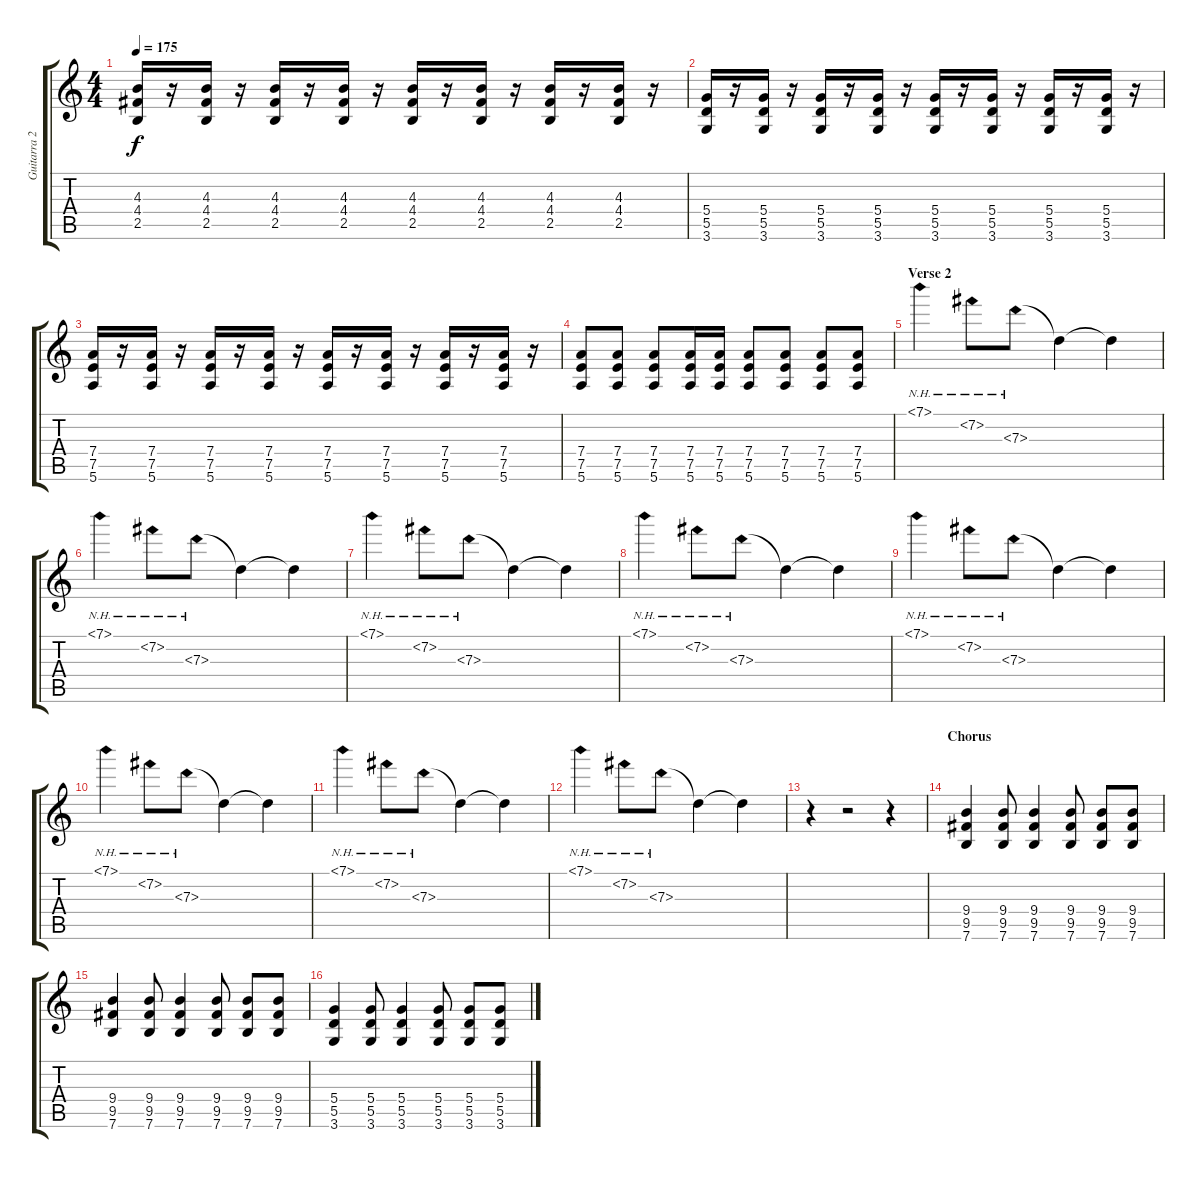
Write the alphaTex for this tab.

\track ("Guitarra 2 - Erik" "Guitarra 2") {instrument distortionguitar}
\staff {score tabs}
\tuning (E4 B3 G3 D3 A2 E2) {hide}
\ts (4 4)
\tempo 175
\clef g2
\ks c
(4.3 4.4 2.5).16{dy f} r.16 (4.3 4.4 2.5).16 r.16 (4.3 4.4 2.5).16 r.16 (4.3 4.4 2.5).16 r.16 (4.3 4.4 2.5).16 r.16 (4.3 4.4 2.5).16 r.16 (4.3 4.4 2.5).16 r.16 (4.3 4.4 2.5).16 r.16 |
(5.4 5.5 3.6).16 r.16 (5.4 5.5 3.6).16 r.16 (5.4 5.5 3.6).16 r.16 (5.4 5.5 3.6).16 r.16 (5.4 5.5 3.6).16 r.16 (5.4 5.5 3.6).16 r.16 (5.4 5.5 3.6).16 r.16 (5.4 5.5 3.6).16 r.16 |
(7.4 7.5 5.6).16 r.16 (7.4 7.5 5.6).16 r.16 (7.4 7.5 5.6).16 r.16 (7.4 7.5 5.6).16 r.16 (7.4 7.5 5.6).16 r.16 (7.4 7.5 5.6).16 r.16 (7.4 7.5 5.6).16 r.16 (7.4 7.5 5.6).16 r.16 |
(7.4 7.5 5.6).8 (7.4 7.5 5.6).8 (7.4 7.5 5.6).8 (7.4 7.5 5.6).16 (7.4 7.5 5.6).16 (7.4 7.5 5.6).8 (7.4 7.5 5.6).8 (7.4 7.5 5.6).8 (7.4 7.5 5.6).8 |
\section ("" "Verse 2")
7.1{nh}.4 7.2{nh}.8 7.3{nh}.8 7.3{t}.4 7.3{t}.4 |
7.1{nh}.4 7.2{nh}.8 7.3{nh}.8 7.3{t}.4 7.3{t}.4 |
7.1{nh}.4 7.2{nh}.8 7.3{nh}.8 7.3{t}.4 7.3{t}.4 |
7.1{nh}.4 7.2{nh}.8 7.3{nh}.8 7.3{t}.4 7.3{t}.4 |
7.1{nh}.4 7.2{nh}.8 7.3{nh}.8 7.3{t}.4 7.3{t}.4 |
7.1{nh}.4 7.2{nh}.8 7.3{nh}.8 7.3{t}.4 7.3{t}.4 |
7.1{nh}.4 7.2{nh}.8 7.3{nh}.8 7.3{t}.4 7.3{t}.4 |
7.1{nh}.4 7.2{nh}.8 7.3{nh}.8 7.3{t}.4 7.3{t}.4 |
r.4 r.2 r.4 |
\section ("" "Chorus")
(9.4 9.5 7.6).4 (9.4 9.5 7.6).8 (9.4 9.5 7.6).4 (9.4 9.5 7.6).8 (9.4 9.5 7.6).8 (9.4 9.5 7.6).8 |
(9.4 9.5 7.6).4 (9.4 9.5 7.6).8 (9.4 9.5 7.6).4 (9.4 9.5 7.6).8 (9.4 9.5 7.6).8 (9.4 9.5 7.6).8 |
(5.4 5.5 3.6).4 (5.4 5.5 3.6).8 (5.4 5.5 3.6).4 (5.4 5.5 3.6).8 (5.4 5.5 3.6).8 (5.4 5.5 3.6).8
